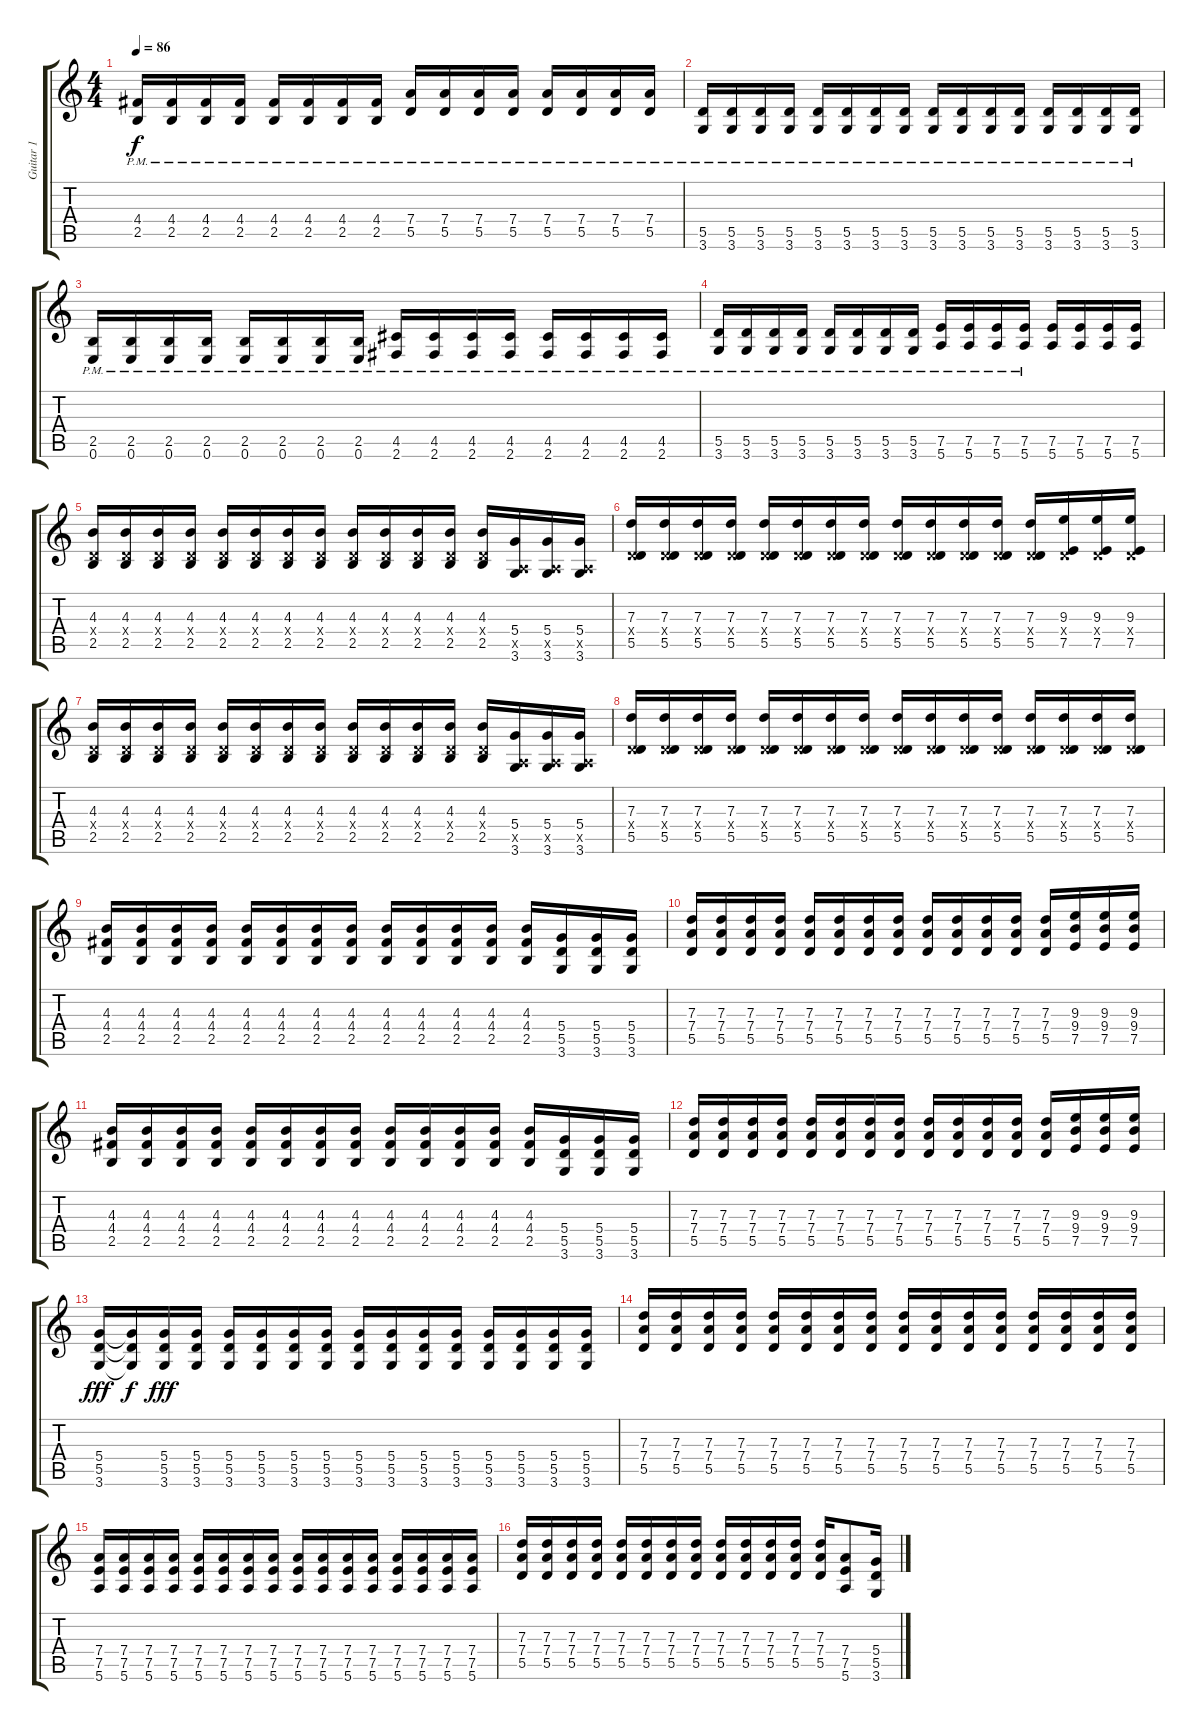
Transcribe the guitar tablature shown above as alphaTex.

\track ("Guitar 1" "Guitar 1") {instrument overdrivenguitar}
\staff {score tabs}
\tuning (E4 B3 G3 D3 A2 E2) {hide}
\ts (4 4)
\tempo 86
\clef g2
\ks c
(4.4{pm} 2.5{pm}).16{dy f} (4.4{pm} 2.5{pm}).16 (4.4{pm} 2.5{pm}).16 (4.4{pm} 2.5{pm}).16 (4.4{pm} 2.5{pm}).16 (4.4{pm} 2.5{pm}).16 (4.4{pm} 2.5{pm}).16 (4.4{pm} 2.5{pm}).16 (7.4{pm} 5.5{pm}).16 (7.4{pm} 5.5{pm}).16 (7.4{pm} 5.5{pm}).16 (7.4{pm} 5.5{pm}).16 (7.4{pm} 5.5{pm}).16 (7.4{pm} 5.5{pm}).16 (7.4{pm} 5.5{pm}).16 (7.4{pm} 5.5{pm}).16 |
(5.5{pm} 3.6{pm}).16 (5.5{pm} 3.6{pm}).16 (5.5{pm} 3.6{pm}).16 (5.5{pm} 3.6{pm}).16 (5.5{pm} 3.6{pm}).16 (5.5{pm} 3.6{pm}).16 (5.5{pm} 3.6{pm}).16 (5.5{pm} 3.6{pm}).16 (5.5{pm} 3.6{pm}).16 (5.5{pm} 3.6{pm}).16 (5.5{pm} 3.6{pm}).16 (5.5{pm} 3.6{pm}).16 (5.5{pm} 3.6{pm}).16 (5.5{pm} 3.6{pm}).16 (5.5{pm} 3.6{pm}).16 (5.5{pm} 3.6{pm}).16 |
(2.5{pm} 0.6{pm}).16 (2.5{pm} 0.6{pm}).16 (2.5{pm} 0.6{pm}).16 (2.5{pm} 0.6{pm}).16 (2.5{pm} 0.6{pm}).16 (2.5{pm} 0.6{pm}).16 (2.5{pm} 0.6{pm}).16 (2.5{pm} 0.6{pm}).16 (4.5{pm} 2.6{pm}).16 (4.5{pm} 2.6{pm}).16 (4.5{pm} 2.6{pm}).16 (4.5{pm} 2.6{pm}).16 (4.5{pm} 2.6{pm}).16 (4.5{pm} 2.6{pm}).16 (4.5{pm} 2.6{pm}).16 (4.5{pm} 2.6{pm}).16 |
(5.5{pm} 3.6{pm}).16 (5.5{pm} 3.6{pm}).16 (5.5{pm} 3.6{pm}).16 (5.5{pm} 3.6{pm}).16 (5.5{pm} 3.6{pm}).16 (5.5{pm} 3.6{pm}).16 (5.5{pm} 3.6{pm}).16 (5.5{pm} 3.6{pm}).16 (7.5{pm} 5.6{pm}).16 (7.5{pm} 5.6{pm}).16 (7.5{pm} 5.6{pm}).16 (7.5{pm} 5.6{pm}).16 (7.5 5.6).16 (7.5 5.6).16 (7.5 5.6).16 (7.5 5.6).16 |
(4.3 0.4{x} 2.5).16{instrument distortionguitar} (4.3 0.4{x} 2.5).16 (4.3 0.4{x} 2.5).16 (4.3 0.4{x} 2.5).16 (4.3 0.4{x} 2.5).16 (4.3 0.4{x} 2.5).16 (4.3 0.4{x} 2.5).16 (4.3 0.4{x} 2.5).16 (4.3 0.4{x} 2.5).16 (4.3 0.4{x} 2.5).16 (4.3 0.4{x} 2.5).16 (4.3 0.4{x} 2.5).16 (4.3 0.4{x} 2.5).16 (5.4 0.5{x} 3.6).16 (5.4 0.5{x} 3.6).16 (5.4 0.5{x} 3.6).16 |
(7.3 0.4{x} 5.5).16 (7.3 0.4{x} 5.5).16 (7.3 0.4{x} 5.5).16 (7.3 0.4{x} 5.5).16 (7.3 0.4{x} 5.5).16 (7.3 0.4{x} 5.5).16 (7.3 0.4{x} 5.5).16 (7.3 0.4{x} 5.5).16 (7.3 0.4{x} 5.5).16 (7.3 0.4{x} 5.5).16 (7.3 0.4{x} 5.5).16 (7.3 0.4{x} 5.5).16 (7.3 0.4{x} 5.5).16 (9.3 0.4{x} 7.5).16 (9.3 0.4{x} 7.5).16 (9.3 0.4{x} 7.5).16 |
(4.3 0.4{x} 2.5).16 (4.3 0.4{x} 2.5).16 (4.3 0.4{x} 2.5).16 (4.3 0.4{x} 2.5).16 (4.3 0.4{x} 2.5).16 (4.3 0.4{x} 2.5).16 (4.3 0.4{x} 2.5).16 (4.3 0.4{x} 2.5).16 (4.3 0.4{x} 2.5).16 (4.3 0.4{x} 2.5).16 (4.3 0.4{x} 2.5).16 (4.3 0.4{x} 2.5).16 (4.3 0.4{x} 2.5).16 (5.4 0.5{x} 3.6).16 (5.4 0.5{x} 3.6).16 (5.4 0.5{x} 3.6).16 |
(7.3 0.4{x} 5.5).16 (7.3 0.4{x} 5.5).16 (7.3 0.4{x} 5.5).16 (7.3 0.4{x} 5.5).16 (7.3 0.4{x} 5.5).16 (7.3 0.4{x} 5.5).16 (7.3 0.4{x} 5.5).16 (7.3 0.4{x} 5.5).16 (7.3 0.4{x} 5.5).16 (7.3 0.4{x} 5.5).16 (7.3 0.4{x} 5.5).16 (7.3 0.4{x} 5.5).16 (7.3 0.4{x} 5.5).16 (7.3 0.4{x} 5.5).16 (7.3 0.4{x} 5.5).16 (7.3 0.4{x} 5.5).16 |
(4.3 4.4 2.5).16 (4.3 4.4 2.5).16 (4.3 4.4 2.5).16 (4.3 4.4 2.5).16 (4.3 4.4 2.5).16 (4.3 4.4 2.5).16 (4.3 4.4 2.5).16 (4.3 4.4 2.5).16 (4.3 4.4 2.5).16 (4.3 4.4 2.5).16 (4.3 4.4 2.5).16 (4.3 4.4 2.5).16 (4.3 4.4 2.5).16 (5.4 5.5 3.6).16 (5.4 5.5 3.6).16 (5.4 5.5 3.6).16 |
(7.3 7.4 5.5).16 (7.3 7.4 5.5).16 (7.3 7.4 5.5).16 (7.3 7.4 5.5).16 (7.3 7.4 5.5).16 (7.3 7.4 5.5).16 (7.3 7.4 5.5).16 (7.3 7.4 5.5).16 (7.3 7.4 5.5).16 (7.3 7.4 5.5).16 (7.3 7.4 5.5).16 (7.3 7.4 5.5).16 (7.3 7.4 5.5).16 (9.3 9.4 7.5).16 (9.3 9.4 7.5).16 (9.3 9.4 7.5).16 |
(4.3 4.4 2.5).16 (4.3 4.4 2.5).16 (4.3 4.4 2.5).16 (4.3 4.4 2.5).16 (4.3 4.4 2.5).16 (4.3 4.4 2.5).16 (4.3 4.4 2.5).16 (4.3 4.4 2.5).16 (4.3 4.4 2.5).16 (4.3 4.4 2.5).16 (4.3 4.4 2.5).16 (4.3 4.4 2.5).16 (4.3 4.4 2.5).16 (5.4 5.5 3.6).16 (5.4 5.5 3.6).16 (5.4 5.5 3.6).16 |
(7.3 7.4 5.5).16 (7.3 7.4 5.5).16 (7.3 7.4 5.5).16 (7.3 7.4 5.5).16 (7.3 7.4 5.5).16 (7.3 7.4 5.5).16 (7.3 7.4 5.5).16 (7.3 7.4 5.5).16 (7.3 7.4 5.5).16 (7.3 7.4 5.5).16 (7.3 7.4 5.5).16 (7.3 7.4 5.5).16 (7.3 7.4 5.5).16 (9.3 9.4 7.5).16 (9.3 9.4 7.5).16 (9.3 9.4 7.5).16 |
(5.4 5.5 3.6).16{dy fff} (5.4{t} 5.5{t} 3.6{t}).16{dy f} (5.4 5.5 3.6).16{dy fff} (5.4 5.5 3.6).16 (5.4 5.5 3.6).16 (5.4 5.5 3.6).16 (5.4 5.5 3.6).16 (5.4 5.5 3.6).16 (5.4 5.5 3.6).16 (5.4 5.5 3.6).16 (5.4 5.5 3.6).16 (5.4 5.5 3.6).16 (5.4 5.5 3.6).16 (5.4 5.5 3.6).16 (5.4 5.5 3.6).16 (5.4 5.5 3.6).16 |
(7.3 7.4 5.5).16 (7.3 7.4 5.5).16 (7.3 7.4 5.5).16 (7.3 7.4 5.5).16 (7.3 7.4 5.5).16 (7.3 7.4 5.5).16 (7.3 7.4 5.5).16 (7.3 7.4 5.5).16 (7.3 7.4 5.5).16 (7.3 7.4 5.5).16 (7.3 7.4 5.5).16 (7.3 7.4 5.5).16 (7.3 7.4 5.5).16 (7.3 7.4 5.5).16 (7.3 7.4 5.5).16 (7.3 7.4 5.5).16 |
(7.4 7.5 5.6).16 (7.4 7.5 5.6).16 (7.4 7.5 5.6).16 (7.4 7.5 5.6).16 (7.4 7.5 5.6).16 (7.4 7.5 5.6).16 (7.4 7.5 5.6).16 (7.4 7.5 5.6).16 (7.4 7.5 5.6).16 (7.4 7.5 5.6).16 (7.4 7.5 5.6).16 (7.4 7.5 5.6).16 (7.4 7.5 5.6).16 (7.4 7.5 5.6).16 (7.4 7.5 5.6).16 (7.4 7.5 5.6).16 |
(7.3 7.4 5.5).16 (7.3 7.4 5.5).16 (7.3 7.4 5.5).16 (7.3 7.4 5.5).16 (7.3 7.4 5.5).16 (7.3 7.4 5.5).16 (7.3 7.4 5.5).16 (7.3 7.4 5.5).16 (7.3 7.4 5.5).16 (7.3 7.4 5.5).16 (7.3 7.4 5.5).16 (7.3 7.4 5.5).16 (7.3 7.4 5.5).16 (7.4 7.5 5.6).8 (5.4 5.5 3.6).16
